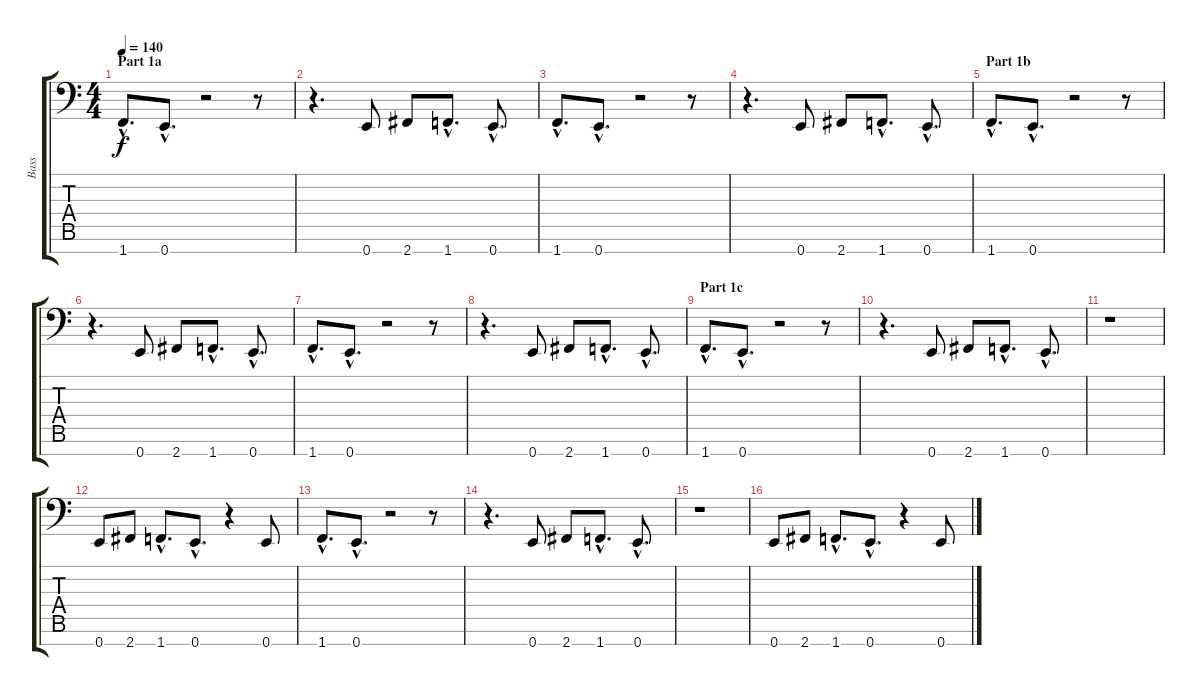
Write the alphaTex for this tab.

\track ("Bass" "Bass") {instrument electricbasspick}
\staff {score tabs}
\tuning (B3 G3 D3 A2 E2 B1 E1) {hide}
\ts (4 4)
\section ("" "Part 1a")
\tempo 140
\clef f4
\ks c
1.7{hac}.8{d dy f instrument electricbasspick} 0.7{hac}.8{d} r.2 r.8 |
r.4{d} 0.7.8 2.7.8 1.7{hac}.8{d} 0.7{hac}.8{d} |
1.7{hac}.8{d} 0.7{hac}.8{d} r.2 r.8 |
r.4{d} 0.7.8 2.7.8 1.7{hac}.8{d} 0.7{hac}.8{d} |
\section ("" "Part 1b")
1.7{hac}.8{d} 0.7{hac}.8{d} r.2 r.8 |
r.4{d} 0.7.8 2.7.8 1.7{hac}.8{d} 0.7{hac}.8{d} |
1.7{hac}.8{d} 0.7{hac}.8{d} r.2 r.8 |
r.4{d} 0.7.8 2.7.8 1.7{hac}.8{d} 0.7{hac}.8{d} |
\section ("" "Part 1c")
1.7{hac}.8{d} 0.7{hac}.8{d} r.2 r.8 |
r.4{d} 0.7.8 2.7.8 1.7{hac}.8{d} 0.7{hac}.8{d} |
r.1 |
0.7.8 2.7.8 1.7{hac}.8{d} 0.7{hac}.8{d} r.4 0.7.8 |
1.7{hac}.8{d} 0.7{hac}.8{d} r.2 r.8 |
r.4{d} 0.7.8 2.7.8 1.7{hac}.8{d} 0.7{hac}.8{d} |
r.1 |
0.7.8 2.7.8 1.7{hac}.8{d} 0.7{hac}.8{d} r.4 0.7.8
